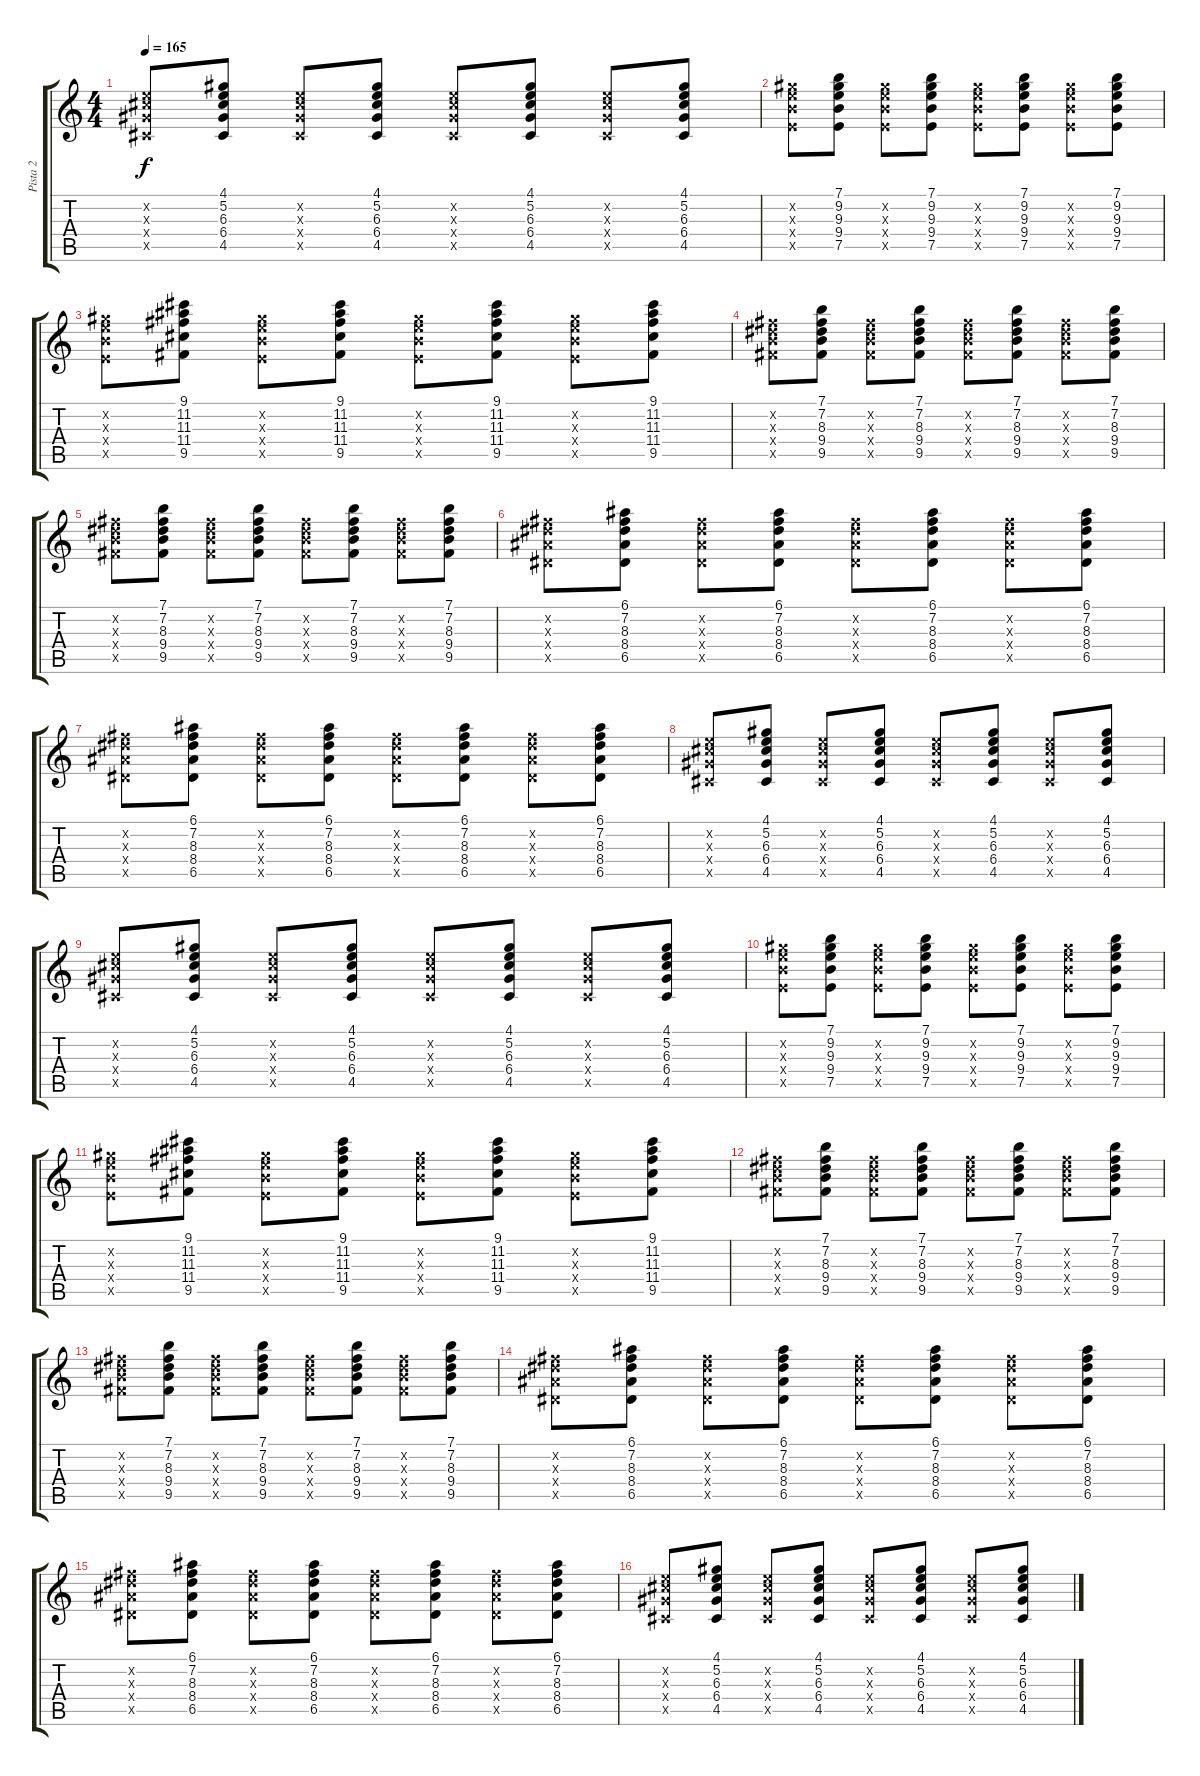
\track ("Pista 2" "Pista 2") {instrument electricguitarclean}
\staff {score tabs}
\tuning (E4 B3 G3 D3 A2 E2) {hide}
\ts (4 4)
\tempo 165
\clef g2
\ks c
(5.2{x} 6.3{x} 6.4{x} 4.5{x}).8{dy f} (4.1 5.2 6.3 6.4 4.5).8 (5.2{x} 6.3{x} 6.4{x} 4.5{x}).8 (4.1 5.2 6.3 6.4 4.5).8 (5.2{x} 6.3{x} 6.4{x} 4.5{x}).8 (4.1 5.2 6.3 6.4 4.5).8 (5.2{x} 6.3{x} 6.4{x} 4.5{x}).8 (4.1 5.2 6.3 6.4 4.5).8 |
(9.2{x} 9.3{x} 9.4{x} 7.5{x}).8 (7.1 9.2 9.3 9.4 7.5).8 (9.2{x} 9.3{x} 9.4{x} 7.5{x}).8 (7.1 9.2 9.3 9.4 7.5).8 (9.2{x} 9.3{x} 9.4{x} 7.5{x}).8 (7.1 9.2 9.3 9.4 7.5).8 (9.2{x} 9.3{x} 9.4{x} 7.5{x}).8 (7.1 9.2 9.3 9.4 7.5).8 |
(9.2{x} 9.3{x} 9.4{x} 7.5{x}).8 (9.1 11.2 11.3 11.4 9.5).8 (9.2{x} 9.3{x} 9.4{x} 7.5{x}).8 (9.1 11.2 11.3 11.4 9.5).8 (9.2{x} 9.3{x} 9.4{x} 7.5{x}).8 (9.1 11.2 11.3 11.4 9.5).8 (9.2{x} 9.3{x} 9.4{x} 7.5{x}).8 (9.1 11.2 11.3 11.4 9.5).8 |
(7.2{x} 8.3{x} 9.4{x} 9.5{x}).8 (7.1 7.2 8.3 9.4 9.5).8 (7.2{x} 8.3{x} 9.4{x} 9.5{x}).8 (7.1 7.2 8.3 9.4 9.5).8 (7.2{x} 8.3{x} 9.4{x} 9.5{x}).8 (7.1 7.2 8.3 9.4 9.5).8 (7.2{x} 8.3{x} 9.4{x} 9.5{x}).8 (7.1 7.2 8.3 9.4 9.5).8 |
(7.2{x} 8.3{x} 9.4{x} 9.5{x}).8 (7.1 7.2 8.3 9.4 9.5).8 (7.2{x} 8.3{x} 9.4{x} 9.5{x}).8 (7.1 7.2 8.3 9.4 9.5).8 (7.2{x} 8.3{x} 9.4{x} 9.5{x}).8 (7.1 7.2 8.3 9.4 9.5).8 (7.2{x} 8.3{x} 9.4{x} 9.5{x}).8 (7.1 7.2 8.3 9.4 9.5).8 |
(7.2{x} 8.3{x} 8.4{x} 6.5{x}).8 (6.1 7.2 8.3 8.4 6.5).8 (7.2{x} 8.3{x} 8.4{x} 6.5{x}).8 (6.1 7.2 8.3 8.4 6.5).8 (7.2{x} 8.3{x} 8.4{x} 6.5{x}).8 (6.1 7.2 8.3 8.4 6.5).8 (7.2{x} 8.3{x} 8.4{x} 6.5{x}).8 (6.1 7.2 8.3 8.4 6.5).8 |
(7.2{x} 8.3{x} 8.4{x} 6.5{x}).8 (6.1 7.2 8.3 8.4 6.5).8 (7.2{x} 8.3{x} 8.4{x} 6.5{x}).8 (6.1 7.2 8.3 8.4 6.5).8 (7.2{x} 8.3{x} 8.4{x} 6.5{x}).8 (6.1 7.2 8.3 8.4 6.5).8 (7.2{x} 8.3{x} 8.4{x} 6.5{x}).8 (6.1 7.2 8.3 8.4 6.5).8 |
(5.2{x} 6.3{x} 6.4{x} 4.5{x}).8 (4.1 5.2 6.3 6.4 4.5).8 (5.2{x} 6.3{x} 6.4{x} 4.5{x}).8 (4.1 5.2 6.3 6.4 4.5).8 (5.2{x} 6.3{x} 6.4{x} 4.5{x}).8 (4.1 5.2 6.3 6.4 4.5).8 (5.2{x} 6.3{x} 6.4{x} 4.5{x}).8 (4.1 5.2 6.3 6.4 4.5).8 |
(5.2{x} 6.3{x} 6.4{x} 4.5{x}).8 (4.1 5.2 6.3 6.4 4.5).8 (5.2{x} 6.3{x} 6.4{x} 4.5{x}).8 (4.1 5.2 6.3 6.4 4.5).8 (5.2{x} 6.3{x} 6.4{x} 4.5{x}).8 (4.1 5.2 6.3 6.4 4.5).8 (5.2{x} 6.3{x} 6.4{x} 4.5{x}).8 (4.1 5.2 6.3 6.4 4.5).8 |
(9.2{x} 9.3{x} 9.4{x} 7.5{x}).8 (7.1 9.2 9.3 9.4 7.5).8 (9.2{x} 9.3{x} 9.4{x} 7.5{x}).8 (7.1 9.2 9.3 9.4 7.5).8 (9.2{x} 9.3{x} 9.4{x} 7.5{x}).8 (7.1 9.2 9.3 9.4 7.5).8 (9.2{x} 9.3{x} 9.4{x} 7.5{x}).8 (7.1 9.2 9.3 9.4 7.5).8 |
(9.2{x} 9.3{x} 9.4{x} 7.5{x}).8 (9.1 11.2 11.3 11.4 9.5).8 (9.2{x} 9.3{x} 9.4{x} 7.5{x}).8 (9.1 11.2 11.3 11.4 9.5).8 (9.2{x} 9.3{x} 9.4{x} 7.5{x}).8 (9.1 11.2 11.3 11.4 9.5).8 (9.2{x} 9.3{x} 9.4{x} 7.5{x}).8 (9.1 11.2 11.3 11.4 9.5).8 |
(7.2{x} 8.3{x} 9.4{x} 9.5{x}).8 (7.1 7.2 8.3 9.4 9.5).8 (7.2{x} 8.3{x} 9.4{x} 9.5{x}).8 (7.1 7.2 8.3 9.4 9.5).8 (7.2{x} 8.3{x} 9.4{x} 9.5{x}).8 (7.1 7.2 8.3 9.4 9.5).8 (7.2{x} 8.3{x} 9.4{x} 9.5{x}).8 (7.1 7.2 8.3 9.4 9.5).8 |
(7.2{x} 8.3{x} 9.4{x} 9.5{x}).8 (7.1 7.2 8.3 9.4 9.5).8 (7.2{x} 8.3{x} 9.4{x} 9.5{x}).8 (7.1 7.2 8.3 9.4 9.5).8 (7.2{x} 8.3{x} 9.4{x} 9.5{x}).8 (7.1 7.2 8.3 9.4 9.5).8 (7.2{x} 8.3{x} 9.4{x} 9.5{x}).8 (7.1 7.2 8.3 9.4 9.5).8 |
(7.2{x} 8.3{x} 8.4{x} 6.5{x}).8 (6.1 7.2 8.3 8.4 6.5).8 (7.2{x} 8.3{x} 8.4{x} 6.5{x}).8 (6.1 7.2 8.3 8.4 6.5).8 (7.2{x} 8.3{x} 8.4{x} 6.5{x}).8 (6.1 7.2 8.3 8.4 6.5).8 (7.2{x} 8.3{x} 8.4{x} 6.5{x}).8 (6.1 7.2 8.3 8.4 6.5).8 |
(7.2{x} 8.3{x} 8.4{x} 6.5{x}).8 (6.1 7.2 8.3 8.4 6.5).8 (7.2{x} 8.3{x} 8.4{x} 6.5{x}).8 (6.1 7.2 8.3 8.4 6.5).8 (7.2{x} 8.3{x} 8.4{x} 6.5{x}).8 (6.1 7.2 8.3 8.4 6.5).8 (7.2{x} 8.3{x} 8.4{x} 6.5{x}).8 (6.1 7.2 8.3 8.4 6.5).8 |
(5.2{x} 6.3{x} 6.4{x} 4.5{x}).8 (4.1 5.2 6.3 6.4 4.5).8 (5.2{x} 6.3{x} 6.4{x} 4.5{x}).8 (4.1 5.2 6.3 6.4 4.5).8 (5.2{x} 6.3{x} 6.4{x} 4.5{x}).8 (4.1 5.2 6.3 6.4 4.5).8 (5.2{x} 6.3{x} 6.4{x} 4.5{x}).8 (4.1 5.2 6.3 6.4 4.5).8
